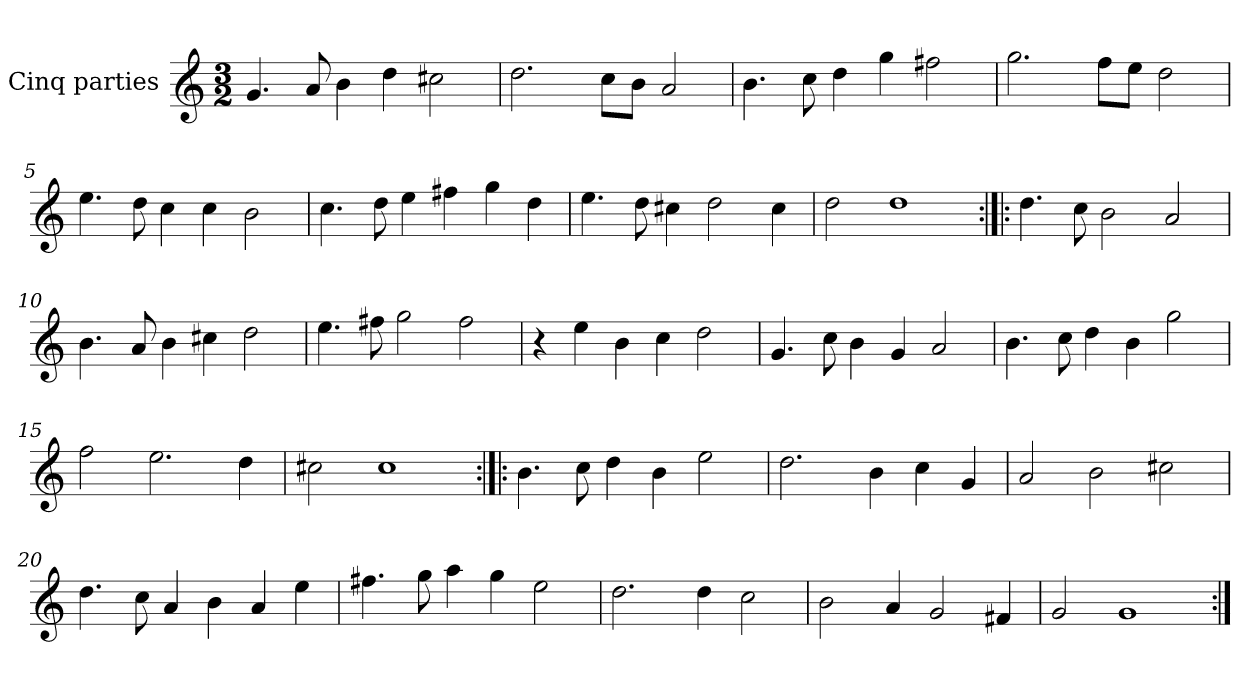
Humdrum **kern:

**kern
*part1
*staff1
*I"Cinq parties
*clefG2
*k[]
*M3/2
*MM180
=1
4.g/
8a/
4b\
4dd\
2cc#X\
=2
2.dd\
8cc\L
8b\J
2a/
=3
4.b\
8cc\
4dd\
4gg\
2ff#X\
=4
2.gg\
8ff\L
8ee\J
2dd\
=5
4.ee\
8dd\
4cc\
4cc\
2b\
=6
4.cc\
8dd\
4ee\
4ff#X\
4gg\
4dd\
=7
4.ee\
8dd\
4cc#X\
2dd\
4cc#\
=8
2dd\
1dd
=9:|!|:
4.dd\
8cc\
2b\
2a/
=10
4.b\
8a/
4b\
4cc#X\
2dd\
=11
4.ee\
8ff#X\
2gg\
2ff#\
=12
4r
4ee\
4b\
4cc\
2dd\
=13
4.g/
8cc\
4b\
4g/
2a/
=14
4.b\
8cc\
4dd\
4b\
2gg\
=15
2ff\
2.ee\
4dd\
=16
2cc#X\
1cc#
=17:|!|:
4.b\
8cc\
4dd\
4b\
2ee\
=18
2.dd\
4b\
4cc\
4g/
=19
2a/
2b\
2cc#X\
=20
4.dd\
8cc\
4a/
4b\
4a/
4ee\
=21
4.ff#X\
8gg\
4aa\
4gg\
2ee\
=22
2.dd\
4dd\
2cc\
=23
2b\
4a/
2g/
4f#X/
=24
2g/
1g
=:|!
*-
